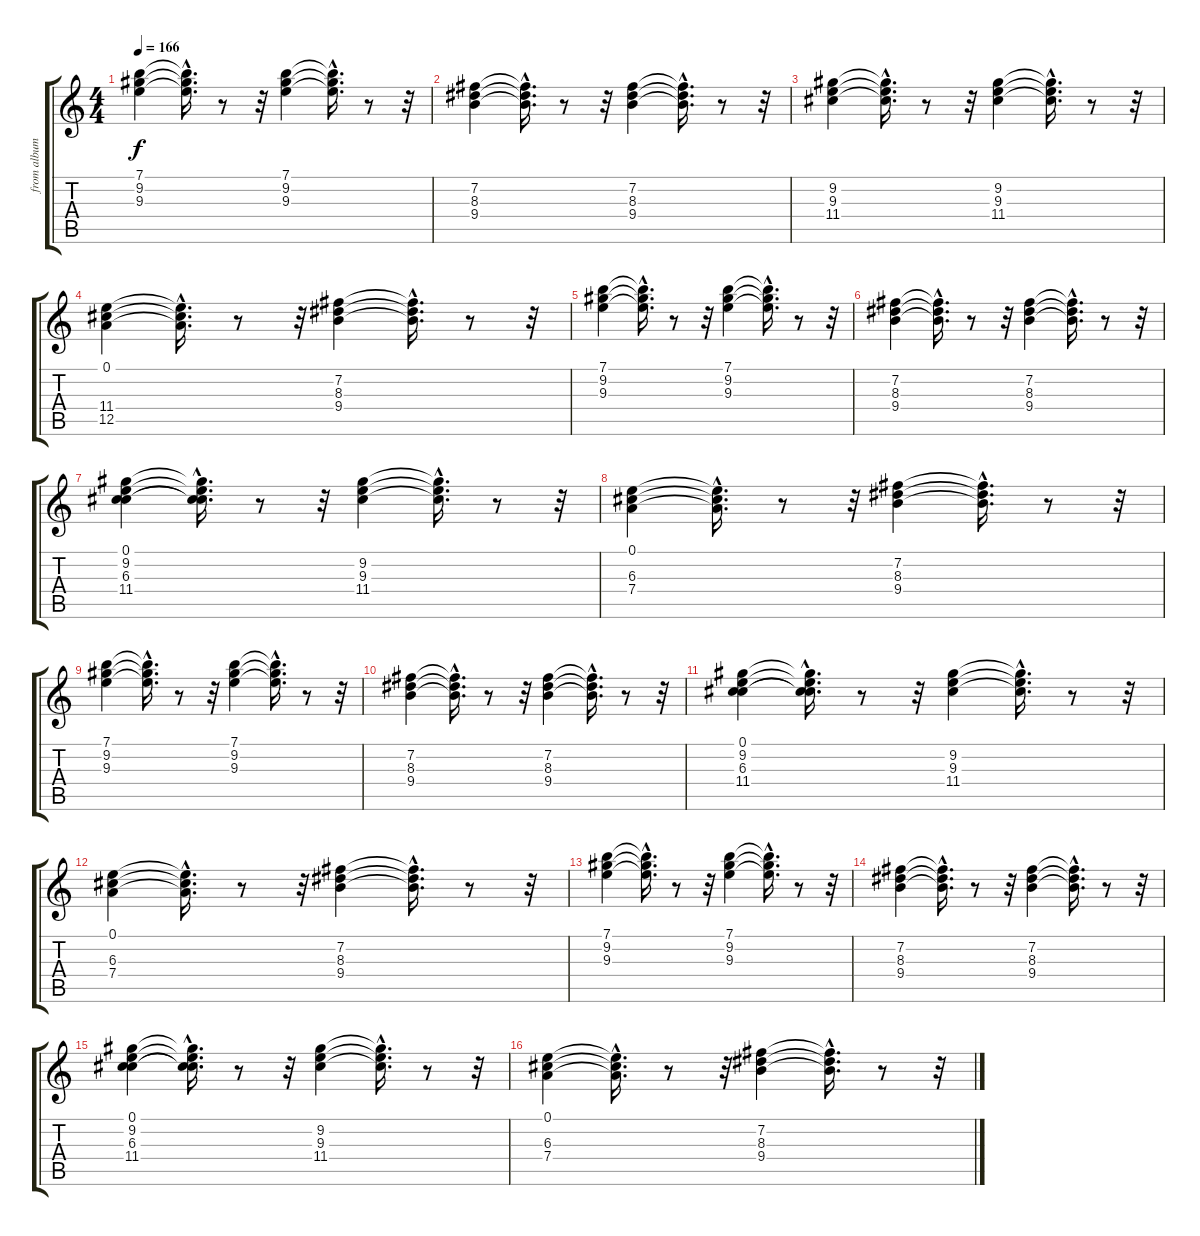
\track ("from album \"Shamora\"!" "from album") {instrument acousticguitarsteel}
\staff {score tabs}
\tuning (E4 B3 G3 D3 A2 E2) {hide}
\ts (4 4)
\tempo 166
\clef g2
\ks c
(7.1 9.2 9.3).4{dy f instrument acousticguitarsteel} (7.1{hac t} 9.2{hac t} 9.3{hac t}).16{d} r.8 r.32 (7.1 9.2 9.3).4 (7.1{hac t} 9.2{hac t} 9.3{hac t}).16{d} r.8 r.32 |
(7.2 8.3 9.4).4 (7.2{hac t} 8.3{hac t} 9.4{hac t}).16{d} r.8 r.32 (7.2 8.3 9.4).4 (7.2{hac t} 8.3{hac t} 9.4{hac t}).16{d} r.8 r.32 |
(9.2 9.3 11.4).4 (9.2{hac t} 9.3{hac t} 11.4{hac t}).16{d} r.8 r.32 (9.2 9.3 11.4).4 (9.2{hac t} 9.3{hac t} 11.4{hac t}).16{d} r.8 r.32 |
(0.1 11.4 12.5).4 (0.1{hac t} 11.4{hac t} 12.5{hac t}).16{d} r.8 r.32 (7.2 8.3 9.4).4 (7.2{hac t} 8.3{hac t} 9.4{hac t}).16{d} r.8 r.32 |
(7.1 9.2 9.3).4 (7.1{hac t} 9.2{hac t} 9.3{hac t}).16{d} r.8 r.32 (7.1 9.2 9.3).4 (7.1{hac t} 9.2{hac t} 9.3{hac t}).16{d} r.8 r.32 |
(7.2 8.3 9.4).4 (7.2{hac t} 8.3{hac t} 9.4{hac t}).16{d} r.8 r.32 (7.2 8.3 9.4).4 (7.2{hac t} 8.3{hac t} 9.4{hac t}).16{d} r.8 r.32 |
(0.1 9.2 6.3 11.4).4 (0.1{hac t} 9.2{hac t} 6.3{hac t} 11.4{hac t}).16{d} r.8 r.32 (9.2 9.3 11.4).4 (9.2{hac t} 9.3{hac t} 11.4{hac t}).16{d} r.8 r.32 |
(0.1 6.3 7.4).4 (0.1{hac t} 6.3{hac t} 7.4{hac t}).16{d} r.8 r.32 (7.2 8.3 9.4).4 (7.2{hac t} 8.3{hac t} 9.4{hac t}).16{d} r.8 r.32 |
(7.1 9.2 9.3).4 (7.1{hac t} 9.2{hac t} 9.3{hac t}).16{d} r.8 r.32 (7.1 9.2 9.3).4 (7.1{hac t} 9.2{hac t} 9.3{hac t}).16{d} r.8 r.32 |
(7.2 8.3 9.4).4 (7.2{hac t} 8.3{hac t} 9.4{hac t}).16{d} r.8 r.32 (7.2 8.3 9.4).4 (7.2{hac t} 8.3{hac t} 9.4{hac t}).16{d} r.8 r.32 |
(0.1 9.2 6.3 11.4).4 (0.1{hac t} 9.2{hac t} 6.3{hac t} 11.4{hac t}).16{d} r.8 r.32 (9.2 9.3 11.4).4 (9.2{hac t} 9.3{hac t} 11.4{hac t}).16{d} r.8 r.32 |
(0.1 6.3 7.4).4 (0.1{hac t} 6.3{hac t} 7.4{hac t}).16{d} r.8 r.32 (7.2 8.3 9.4).4 (7.2{hac t} 8.3{hac t} 9.4{hac t}).16{d} r.8 r.32 |
(7.1 9.2 9.3).4 (7.1{hac t} 9.2{hac t} 9.3{hac t}).16{d} r.8 r.32 (7.1 9.2 9.3).4 (7.1{hac t} 9.2{hac t} 9.3{hac t}).16{d} r.8 r.32 |
(7.2 8.3 9.4).4 (7.2{hac t} 8.3{hac t} 9.4{hac t}).16{d} r.8 r.32 (7.2 8.3 9.4).4 (7.2{hac t} 8.3{hac t} 9.4{hac t}).16{d} r.8 r.32 |
(0.1 9.2 6.3 11.4).4 (0.1{hac t} 9.2{hac t} 6.3{hac t} 11.4{hac t}).16{d} r.8 r.32 (9.2 9.3 11.4).4 (9.2{hac t} 9.3{hac t} 11.4{hac t}).16{d} r.8 r.32 |
(0.1 6.3 7.4).4 (0.1{hac t} 6.3{hac t} 7.4{hac t}).16{d} r.8 r.32 (7.2 8.3 9.4).4 (7.2{hac t} 8.3{hac t} 9.4{hac t}).16{d} r.8 r.32
